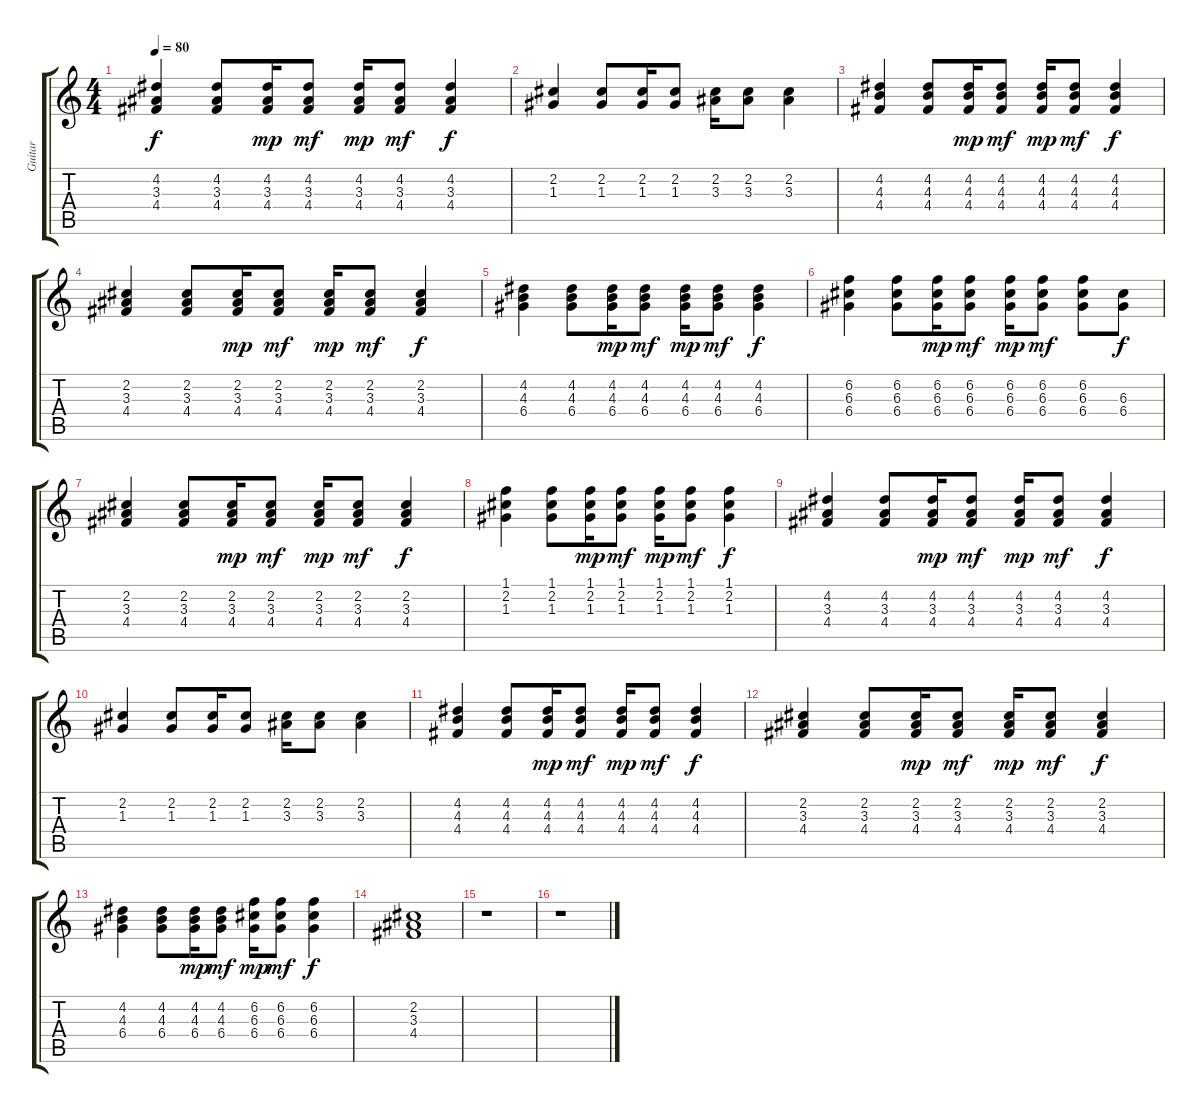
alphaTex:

\track ("Guitar" "Guitar") {instrument acousticguitarsteel}
\staff {score tabs}
\tuning (E4 B3 G3 D3 A2 E2) {hide}
\ts (4 4)
\tempo 80
\clef g2
\ks c
(4.2 3.3 4.4).4{dy f} (4.2 3.3 4.4).8 (4.2 3.3 4.4).16{dy mp} (4.2 3.3 4.4).8{dy mf} (4.2 3.3 4.4).16{dy mp} (4.2 3.3 4.4).8{dy mf} (4.2 3.3 4.4).4{dy f} |
(2.2 1.3).4 (2.2 1.3).8 (2.2 1.3).16 (2.2 1.3).8 (2.2 3.3).16 (2.2 3.3).8 (2.2 3.3).4 |
(4.2 4.3 4.4).4 (4.2 4.3 4.4).8 (4.2 4.3 4.4).16{dy mp} (4.2 4.3 4.4).8{dy mf} (4.2 4.3 4.4).16{dy mp} (4.2 4.3 4.4).8{dy mf} (4.2 4.3 4.4).4{dy f} |
(2.2 3.3 4.4).4 (2.2 3.3 4.4).8 (2.2 3.3 4.4).16{dy mp} (2.2 3.3 4.4).8{dy mf} (2.2 3.3 4.4).16{dy mp} (2.2 3.3 4.4).8{dy mf} (2.2 3.3 4.4).4{dy f} |
(4.2 4.3 6.4).4 (4.2 4.3 6.4).8 (4.2 4.3 6.4).16{dy mp} (4.2 4.3 6.4).8{dy mf} (4.2 4.3 6.4).16{dy mp} (4.2 4.3 6.4).8{dy mf} (4.2 4.3 6.4).4{dy f} |
(6.2 6.3 6.4).4 (6.2 6.3 6.4).8 (6.2 6.3 6.4).16{dy mp} (6.2 6.3 6.4).8{dy mf} (6.2 6.3 6.4).16{dy mp} (6.2 6.3 6.4).8{dy mf} (6.2 6.3 6.4).8 (6.3 6.4).8{dy f} |
(2.2 3.3 4.4).4 (2.2 3.3 4.4).8 (2.2 3.3 4.4).16{dy mp} (2.2 3.3 4.4).8{dy mf} (2.2 3.3 4.4).16{dy mp} (2.2 3.3 4.4).8{dy mf} (2.2 3.3 4.4).4{dy f} |
(1.1 2.2 1.3).4 (1.1 2.2 1.3).8 (1.1 2.2 1.3).16{dy mp} (1.1 2.2 1.3).8{dy mf} (1.1 2.2 1.3).16{dy mp} (1.1 2.2 1.3).8{dy mf} (1.1 2.2 1.3).4{dy f} |
(4.2 3.3 4.4).4 (4.2 3.3 4.4).8 (4.2 3.3 4.4).16{dy mp} (4.2 3.3 4.4).8{dy mf} (4.2 3.3 4.4).16{dy mp} (4.2 3.3 4.4).8{dy mf} (4.2 3.3 4.4).4{dy f} |
(2.2 1.3).4 (2.2 1.3).8 (2.2 1.3).16 (2.2 1.3).8 (2.2 3.3).16 (2.2 3.3).8 (2.2 3.3).4 |
(4.2 4.3 4.4).4 (4.2 4.3 4.4).8 (4.2 4.3 4.4).16{dy mp} (4.2 4.3 4.4).8{dy mf} (4.2 4.3 4.4).16{dy mp} (4.2 4.3 4.4).8{dy mf} (4.2 4.3 4.4).4{dy f} |
(2.2 3.3 4.4).4 (2.2 3.3 4.4).8 (2.2 3.3 4.4).16{dy mp} (2.2 3.3 4.4).8{dy mf} (2.2 3.3 4.4).16{dy mp} (2.2 3.3 4.4).8{dy mf} (2.2 3.3 4.4).4{dy f} |
(4.2 4.3 6.4).4 (4.2 4.3 6.4).8 (4.2 4.3 6.4).16{dy mp} (4.2 4.3 6.4).8{dy mf} (6.2 6.3 6.4).16{dy mp} (6.2 6.3 6.4).8{dy mf} (6.2 6.3 6.4).4{dy f} |
(2.2 3.3 4.4).1 |
r.1 |
r.1
